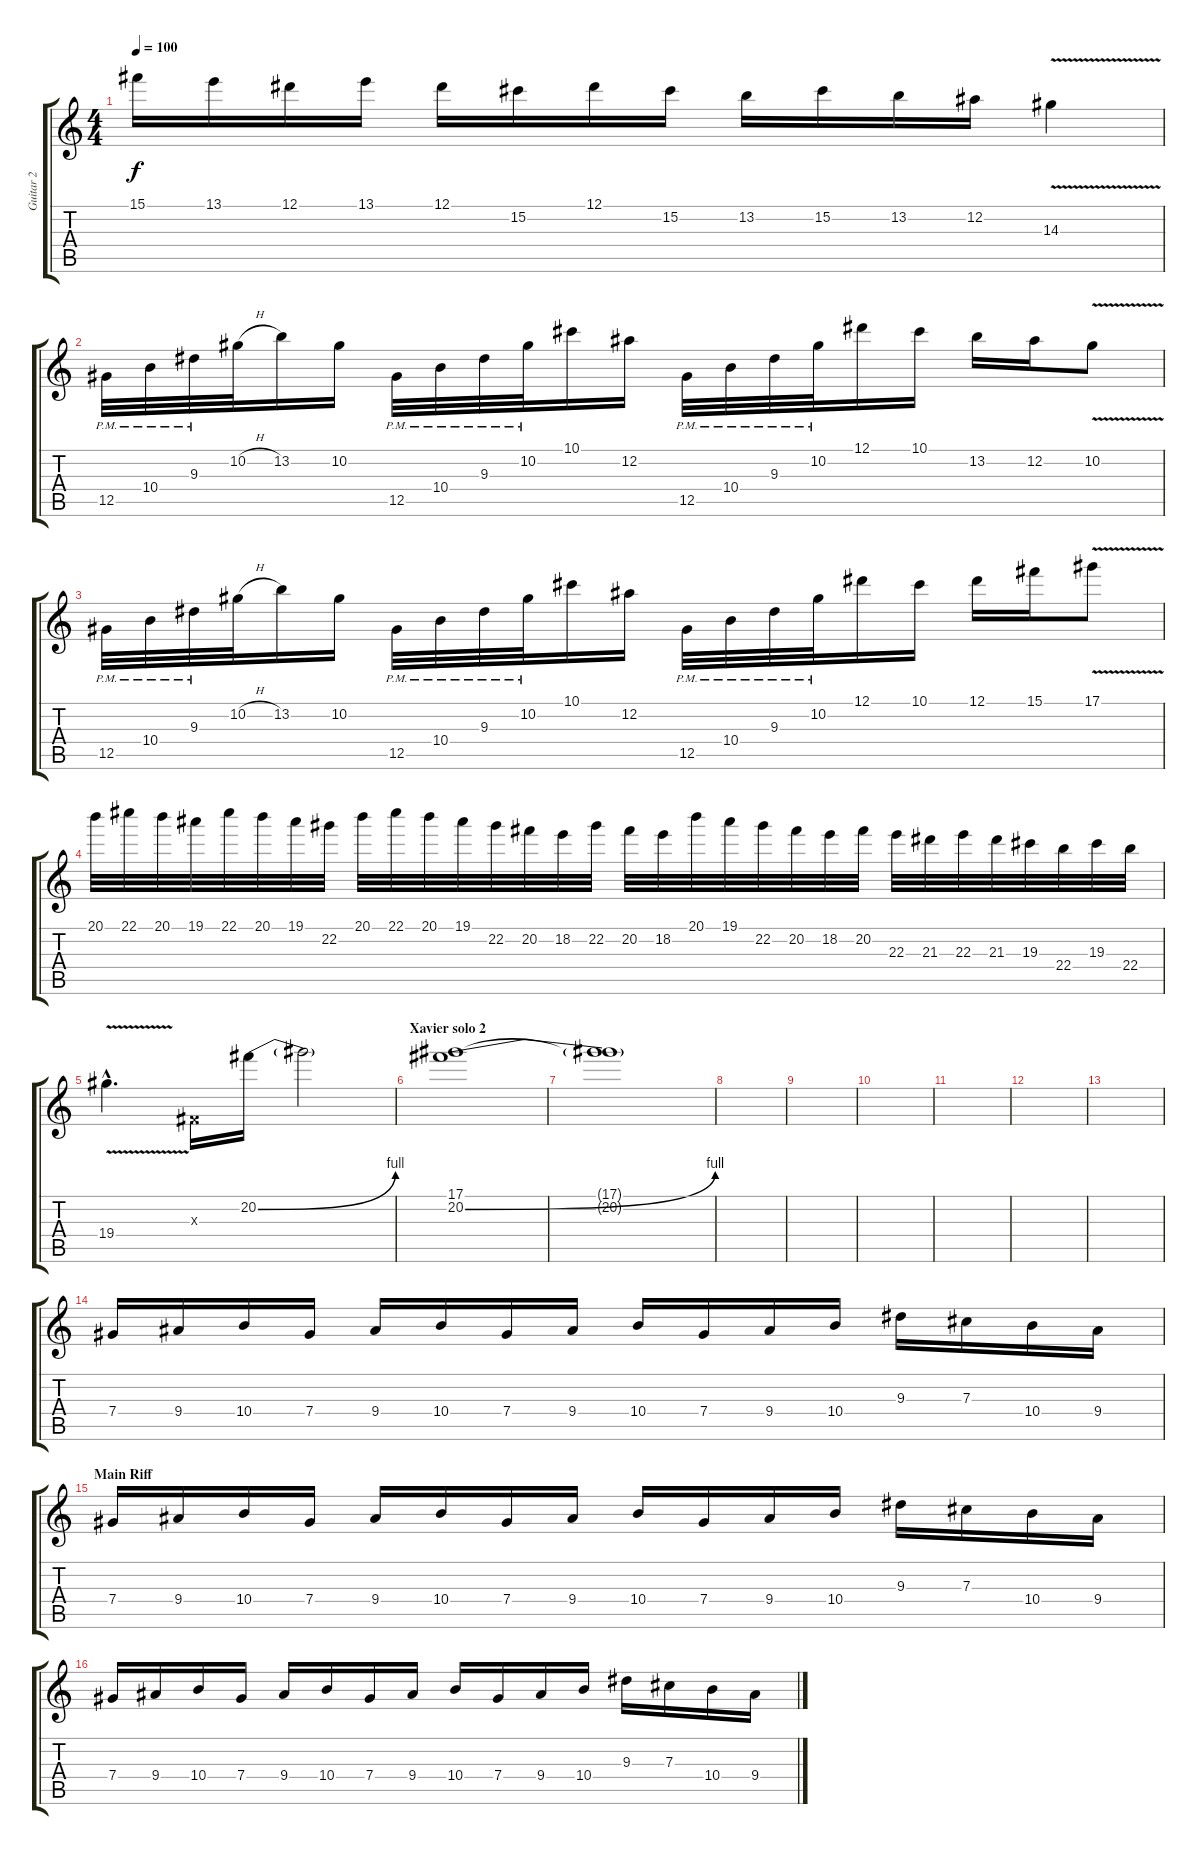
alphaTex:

\track ("Guitar 2" "Guitar 2") {instrument distortionguitar}
\staff {score tabs}
\tuning (Eb4 Bb3 Gb3 Db3 Ab2 Eb2) {hide}
\ts (4 4)
\tempo 100
\clef g2
\ks c
15.1.16{dy f} 13.1.16 12.1.16 13.1.16 12.1.16 15.2.16 12.1.16 15.2.16 13.2.16 15.2.16 13.2.16 12.2.16 14.3{v}.4 |
12.5{pm}.32 10.4{pm}.32 9.3{pm}.32 10.2{h}.32 13.2.16 10.2.16 12.5{pm}.32 10.4{pm}.32 9.3{pm}.32 10.2{pm}.32 10.1.16 12.2.16 12.5{pm}.32 10.4{pm}.32 9.3{pm}.32 10.2{pm}.32 12.1.16 10.1.16 13.2.16 12.2.16 10.2{v}.8 |
12.5{pm}.32 10.4{pm}.32 9.3{pm}.32 10.2{h}.32 13.2.16 10.2.16 12.5{pm}.32 10.4{pm}.32 9.3{pm}.32 10.2{pm}.32 10.1.16 12.2.16 12.5{pm}.32 10.4{pm}.32 9.3{pm}.32 10.2{pm}.32 12.1.16 10.1.16 12.1.16 15.1.16 17.1{v}.8 |
20.1.32 22.1.32 20.1.32 19.1.32 22.1.32 20.1.32 19.1.32 22.2.32 20.1.32 22.1.32 20.1.32 19.1.32 22.2.32 20.2.32 18.2.32 22.2.32 20.2.32 18.2.32 20.1.32 19.1.32 22.2.32 20.2.32 18.2.32 20.2.32 22.3.32 21.3.32 22.3.32 21.3.32 19.3.32 22.4.32 19.3.32 22.4.32 |
19.4{v hac}.4{d} 0.3{x}.16 20.2{be (bend 0 0 60 4)}.16 20.2{t}.2 |
\section ("" "Xavier solo 2")
(17.1 20.2{be (bend 0 0 60 4)}).1 |
(17.1{t} 20.2{t}).1{volume 0} |
|
|
|
|
|
|
\section ("" "")
7.4.16{volume 16} 9.4.16 10.4.16 7.4.16 9.4.16 10.4.16 7.4.16 9.4.16 10.4.16 7.4.16 9.4.16 10.4.16 9.3.16 7.3.16 10.4.16 9.4.16 |
\section ("" "Main Riff")
7.4.16 9.4.16 10.4.16 7.4.16 9.4.16 10.4.16 7.4.16 9.4.16 10.4.16 7.4.16 9.4.16 10.4.16 9.3.16 7.3.16 10.4.16 9.4.16 |
7.4.16 9.4.16 10.4.16 7.4.16 9.4.16 10.4.16 7.4.16 9.4.16 10.4.16 7.4.16 9.4.16 10.4.16 9.3.16 7.3.16 10.4.16 9.4.16
